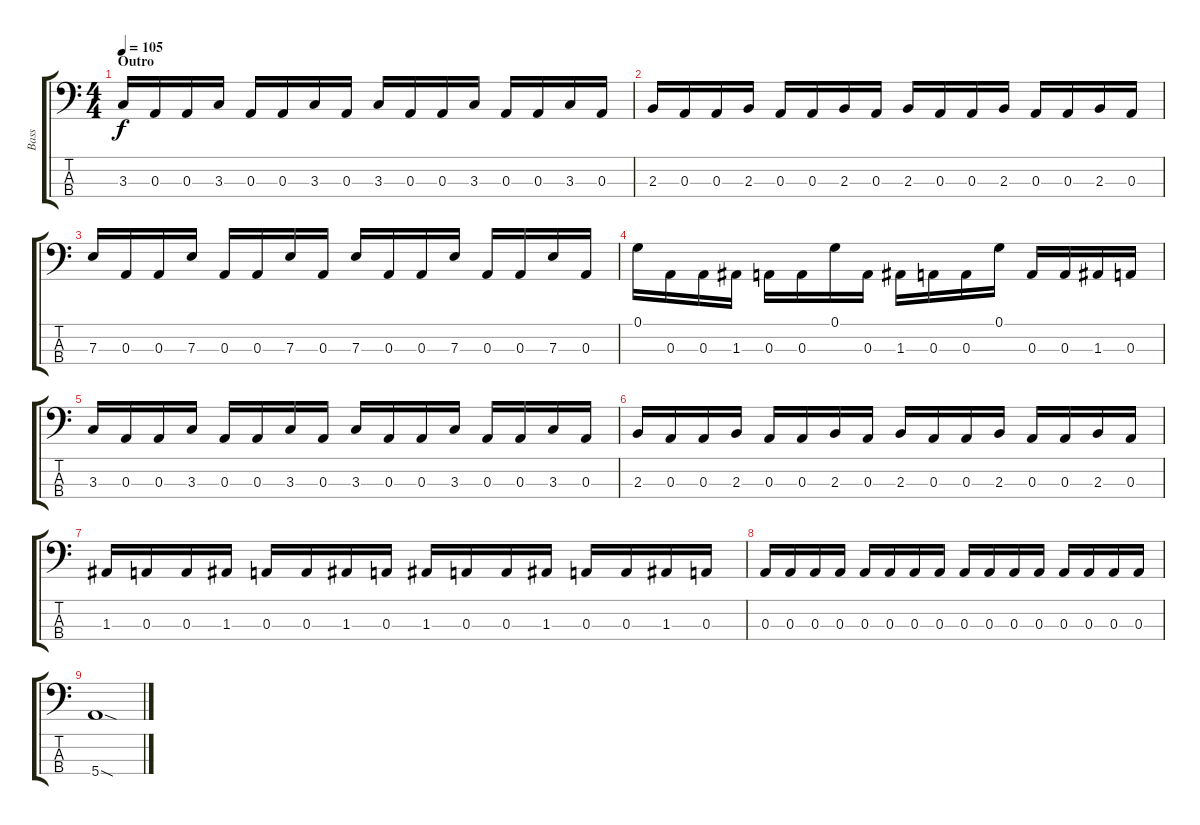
\track ("Bass" "Bass") {instrument electricbassfinger}
\staff {score tabs}
\tuning (G2 D2 A1 E1) {hide}
\ts (4 4)
\section ("" "Outro")
\tempo 105
\clef f4
\ks c
3.3.16{dy f} 0.3.16 0.3.16 3.3.16 0.3.16 0.3.16 3.3.16 0.3.16 3.3.16 0.3.16 0.3.16 3.3.16 0.3.16 0.3.16 3.3.16 0.3.16 |
2.3.16 0.3.16 0.3.16 2.3.16 0.3.16 0.3.16 2.3.16 0.3.16 2.3.16 0.3.16 0.3.16 2.3.16 0.3.16 0.3.16 2.3.16 0.3.16 |
7.3.16 0.3.16 0.3.16 7.3.16 0.3.16 0.3.16 7.3.16 0.3.16 7.3.16 0.3.16 0.3.16 7.3.16 0.3.16 0.3.16 7.3.16 0.3.16 |
0.1.16 0.3.16 0.3.16 1.3.16 0.3.16 0.3.16 0.1.16 0.3.16 1.3.16 0.3.16 0.3.16 0.1.16 0.3.16 0.3.16 1.3.16 0.3.16 |
3.3.16 0.3.16 0.3.16 3.3.16 0.3.16 0.3.16 3.3.16 0.3.16 3.3.16 0.3.16 0.3.16 3.3.16 0.3.16 0.3.16 3.3.16 0.3.16 |
2.3.16 0.3.16 0.3.16 2.3.16 0.3.16 0.3.16 2.3.16 0.3.16 2.3.16 0.3.16 0.3.16 2.3.16 0.3.16 0.3.16 2.3.16 0.3.16 |
1.3.16 0.3.16 0.3.16 1.3.16 0.3.16 0.3.16 1.3.16 0.3.16 1.3.16 0.3.16 0.3.16 1.3.16 0.3.16 0.3.16 1.3.16 0.3.16 |
0.3.16 0.3.16 0.3.16 0.3.16 0.3.16 0.3.16 0.3.16 0.3.16 0.3.16 0.3.16 0.3.16 0.3.16 0.3.16 0.3.16 0.3.16 0.3.16 |
5.4{sod}.1
